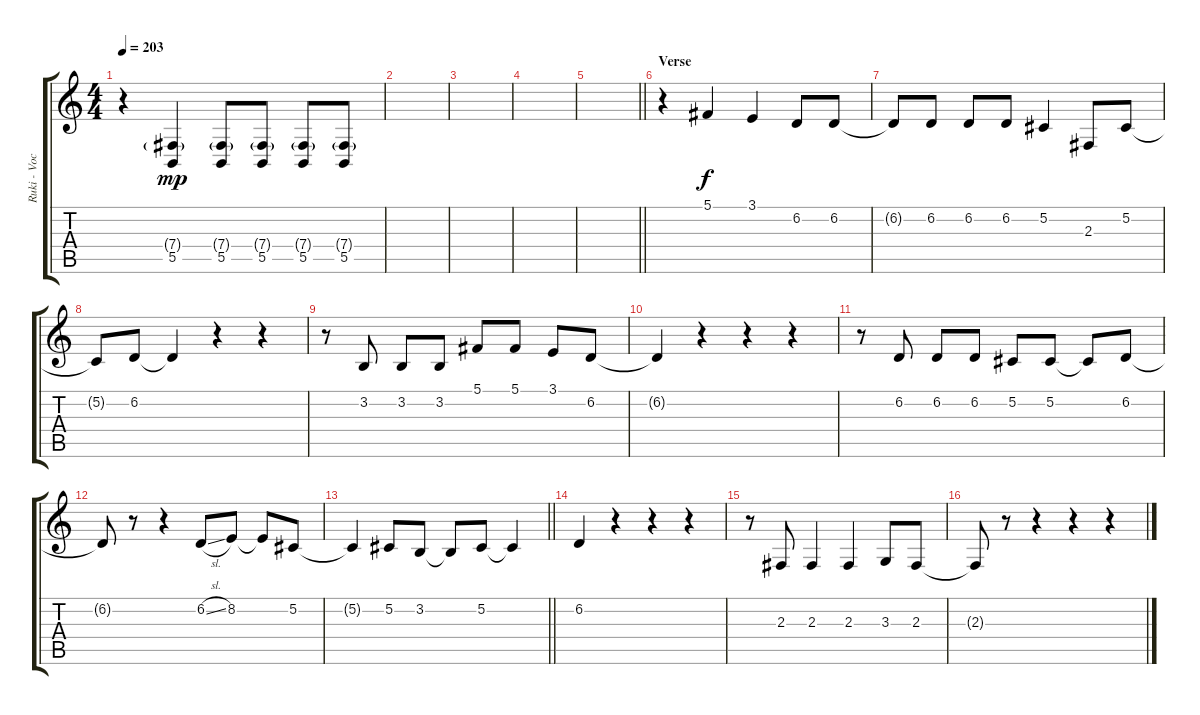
\track ("Ruki - Vocals" "Ruki - Voc") {instrument lead6voice}
\staff {score tabs}
\tuning (Db4 Ab3 E3 B2 Gb2 B1) {hide}
\ts (4 4)
\tempo 203
\clef g2
\ks c
r.4{dy f} (7.4{g} 5.5).4{dy mp} (7.4{g} 5.5).8 (7.4{g} 5.5).8 (7.4{g} 5.5).8 (7.4{g} 5.5).8 |
|
|
|
\barLineRight lightlight
|
\section ("" "Verse")
r.4 5.1.4{dy f} 3.1.4 6.2.8 6.2.8 |
6.2{t}.8 6.2.8 6.2.8 6.2.8 5.2.4 2.3.8 5.2.8 |
5.2{t}.8 6.2.8 6.2{t}.4 r.4 r.4 |
r.8 3.2.8 3.2.8 3.2.8 5.1.8 5.1.8 3.1.8 6.2.8 |
6.2{t}.4 r.4 r.4 r.4 |
r.8 6.2.8 6.2.8 6.2.8 5.2.8 5.2.8 5.2{t}.8 6.2.8 |
6.2{t}.8 r.8 r.4 6.2{sl}.8 8.2.8 8.2{t}.8 5.2.8 |
\barLineRight lightlight
5.2{t}.4 5.2.8 3.2.8 3.2{t}.8 5.2.8 5.2{t}.4 |
\section ("" "")
6.2.4 r.4 r.4 r.4 |
r.8 2.3.8 2.3.4 2.3.4 3.3.8 2.3.8 |
2.3{t}.8 r.8 r.4 r.4 r.4
